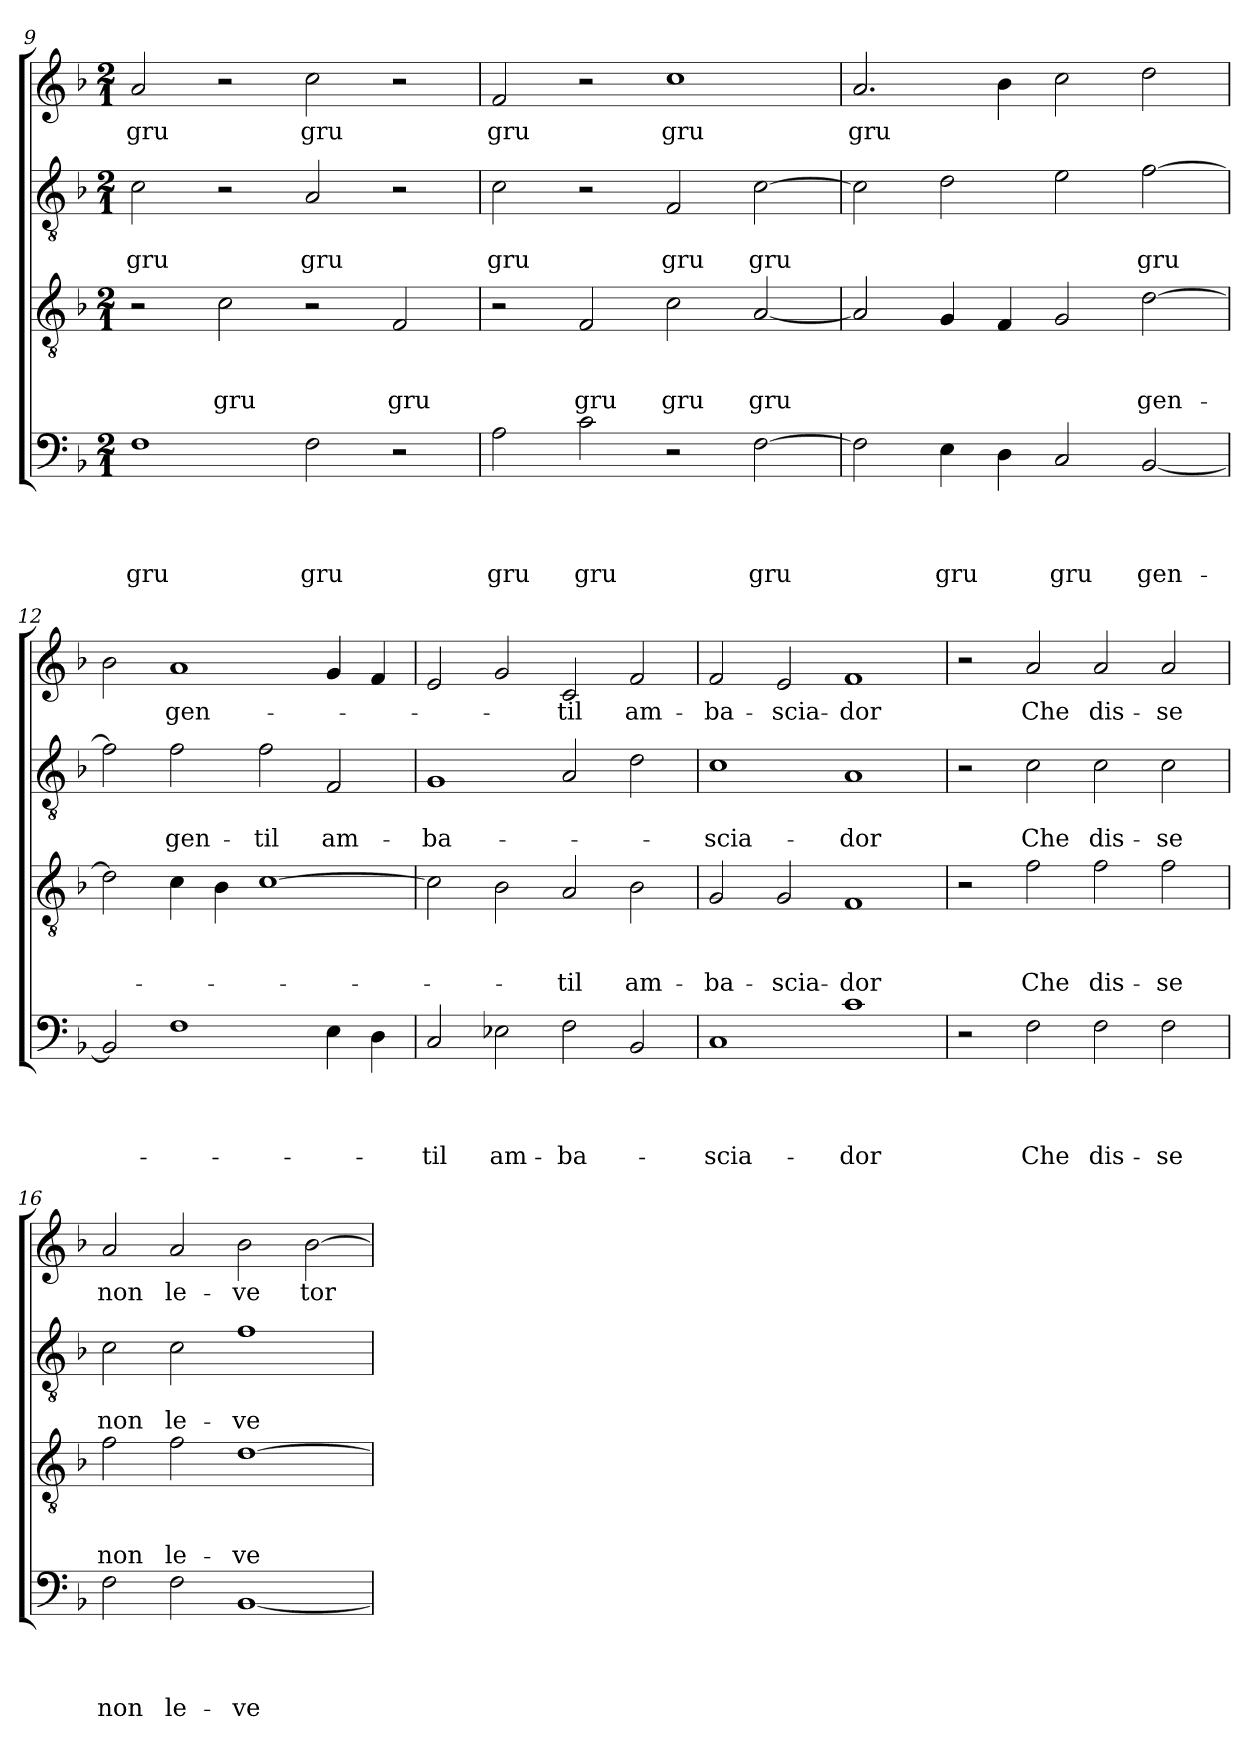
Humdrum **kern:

**kern	**text	**text	**text	**text	**kern	**text	**text	**text	**kern	**text	**text	**kern	**text
*part4	*part4	*part4	*part4	*part4	*part3	*part3	*part3	*part3	*part2	*part2	*part2	*part1	*part1
*staff4	*staff4	*staff4	*staff4	*staff4	*staff3	*staff3	*staff3	*staff3	*staff2	*staff2	*staff2	*staff1	*staff1
*clefF4	*	*	*	*	*clefGv2	*	*	*	*clefGv2	*	*	*clefG2	*
*k[b-]	*	*	*	*	*k[b-]	*	*	*	*k[b-]	*	*	*k[b-]	*
*F:	*	*	*	*	*F:	*	*	*	*F:	*	*	*F:	*
*M2/1	*	*	*	*	*M2/1	*	*	*	*M2/1	*	*	*M2/1	*
=9	=9	=9	=9	=9	=9	=9	=9	=9	=9	=9	=9	=9	=9
1F	.	.	.	gru	2r	.	.	.	2c\	.	gru	2a/	gru
.	.	.	.	.	2c\	.	.	gru	2r	.	.	2r	.
2F\	.	.	.	gru	2r	.	.	.	2A/	.	gru	2cc\	gru
2r	.	.	.	.	2F/	.	.	gru	2r	.	.	2r	.
=10	=10	=10	=10	=10	=10	=10	=10	=10	=10	=10	=10	=10	=10
2A\	.	.	.	gru	2r	.	.	.	2c\	.	gru	2f/	gru
2c\	.	.	.	gru	2F/	.	.	gru	2r	.	.	2r	.
2r	.	.	.	.	2c\	.	.	gru	2F/	.	gru	1cc	gru
[2F\	.	.	.	gru	[2A/	.	.	gru	[2c\	.	gru	.	.
=11	=11	=11	=11	=11	=11	=11	=11	=11	=11	=11	=11	=11	=11
2F\]	.	.	.	.	2A/]	.	.	.	2c\]	.	.	2.a/	gru
4E\	.	.	.	gru	4G/	.	.	.	2d\	.	.	.	.
4D\	.	.	.	.	4F/	.	.	.	.	.	.	4b-\	.
2C/	.	.	.	gru	2G/	.	.	.	2e\	.	.	2cc\	.
[2BB-/	.	.	.	gen-	[2d\	.	.	gen-	[2f\	.	gru	2dd\	.
=12	=12	=12	=12	=12	=12	=12	=12	=12	=12	=12	=12	=12	=12
2BB-/]	.	.	.	.	2d\]	.	.	.	2f\]	.	.	2b-\	.
1F	.	.	.	.	4c\	.	.	.	2f\	.	gen-	1a	gen-
.	.	.	.	.	4B-\	.	.	.	.	.	.	.	.
.	.	.	.	.	[1c	.	.	.	2f\	.	-til	.	.
4E\	.	.	.	.	.	.	.	.	2F/	.	am-	4g/	.
4D\	.	.	.	.	.	.	.	.	.	.	.	4f/	.
!!LO:LB:g=z
=13	=13	=13	=13	=13	=13	=13	=13	=13	=13	=13	=13	=13	=13
2C/	.	.	.	-til	2c\]	.	.	.	1G	.	-ba-	2e/	.
2E-X\	.	.	.	am-	2B-\	.	.	.	.	.	.	2g/	.
2F\	.	.	.	-ba-	2A/	.	.	-til	2A/	.	.	2c/	-til
2BB-/	.	.	.	.	2B-\	.	.	am-	2d\	.	.	2f/	am-
=14	=14	=14	=14	=14	=14	=14	=14	=14	=14	=14	=14	=14	=14
1C	.	.	.	-scia-	2G/	.	.	-ba-	1c	.	-scia-	2f/	-ba-
.	.	.	.	.	2G/	.	.	-scia-	.	.	.	2e/	-scia-
1c	.	.	.	-dor	1F	.	.	-dor	1A	.	-dor	1f	-dor
=15	=15	=15	=15	=15	=15	=15	=15	=15	=15	=15	=15	=15	=15
2r	.	.	.	.	2r	.	.	.	2r	.	.	2r	.
2F\	.	.	.	Che	2f\	.	.	Che	2c\	.	Che	2a/	Che
2F\	.	.	.	dis-	2f\	.	.	dis-	2c\	.	dis-	2a/	dis-
2F\	.	.	.	-se	2f\	.	.	-se	2c\	.	-se	2a/	-se
=16	=16	=16	=16	=16	=16	=16	=16	=16	=16	=16	=16	=16	=16
2F\	.	.	.	non	2f\	.	.	non	2c\	.	non	2a/	non
2F\	.	.	.	le-	2f\	.	.	le-	2c\	.	le-	2a/	le-
[1BB-	.	.	.	-ve	[1d	.	.	-ve	1f	.	-ve	2b-\	-ve
.	.	.	.	.	.	.	.	.	.	.	.	[2b-\	tor-
=	=	=	=	=	=	=	=	=	=	=	=	=	=
*-	*-	*-	*-	*-	*-	*-	*-	*-	*-	*-	*-	*-	*-
